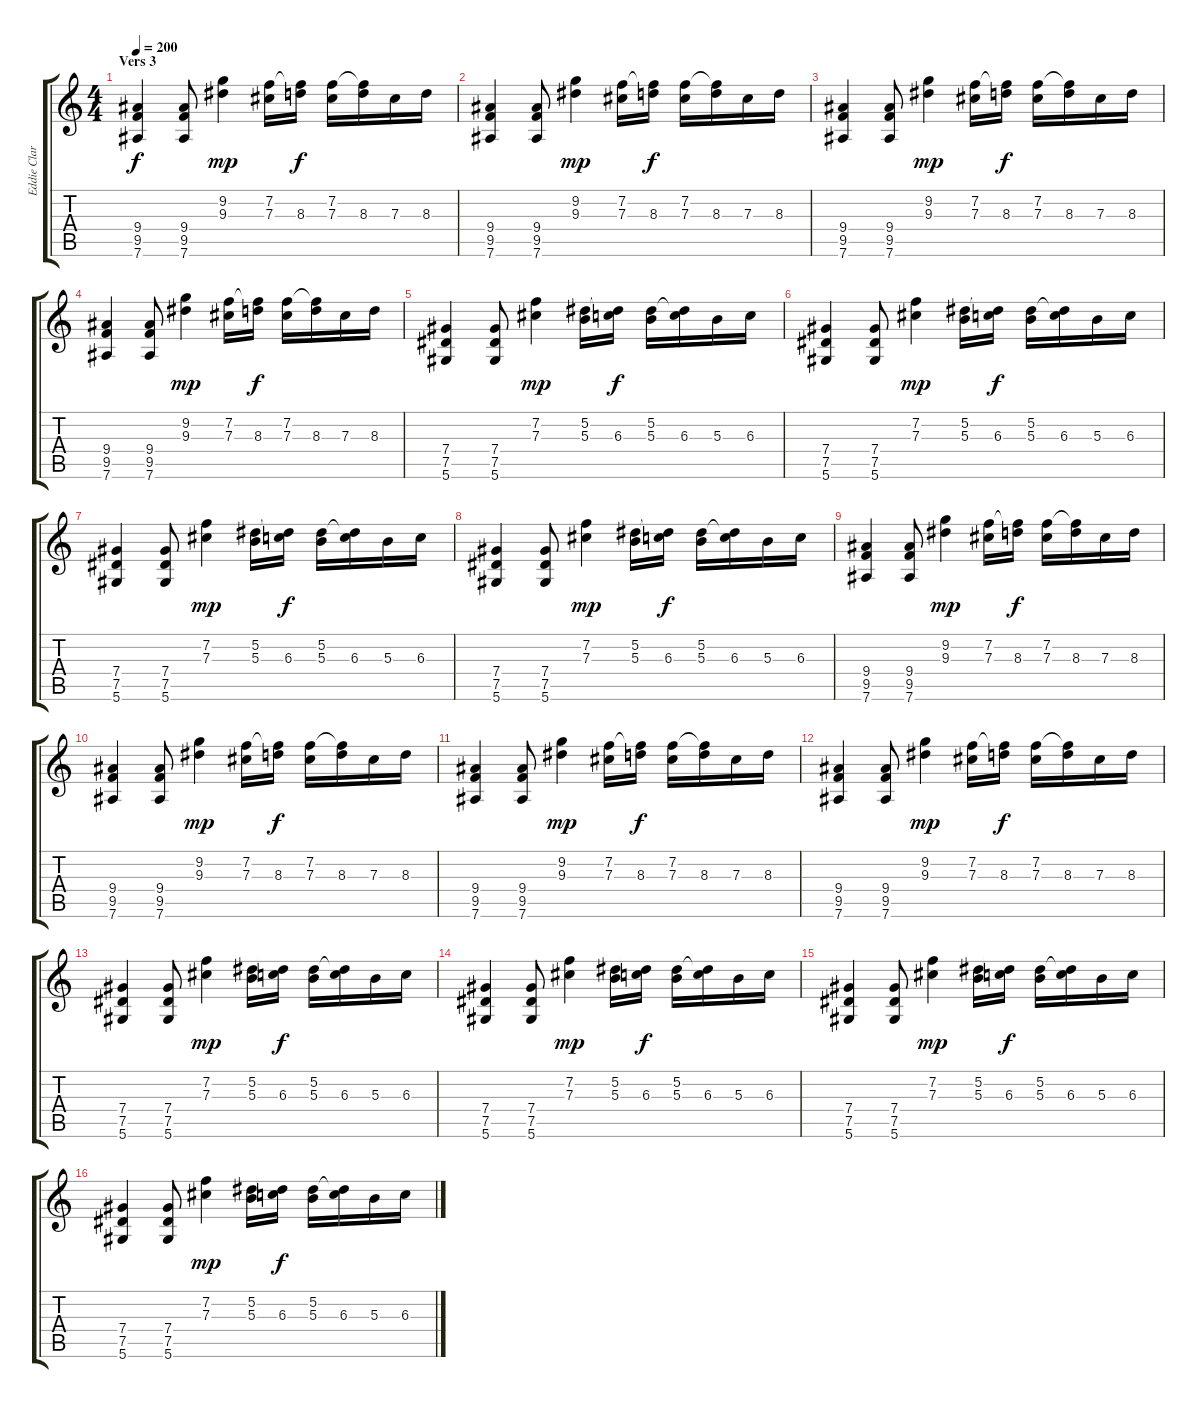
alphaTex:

\track ("Eddie Clarke" "Eddie Clar") {instrument distortionguitar}
\staff {score tabs}
\tuning (Eb4 Bb3 Gb3 Db3 Ab2 Eb2) {hide}
\ts (4 4)
\section ("" "Vers 3")
\tempo 200
\clef g2
\ks c
(9.4 9.5 7.6).4{dy f} (9.4 9.5 7.6).8 (9.2 9.3).4{dy mp} (7.2 7.3).16 (7.2{t} 8.3).16{dy f} (7.2 7.3).16 (7.2{t} 8.3).16 7.3.16 8.3.16 |
(9.4 9.5 7.6).4 (9.4 9.5 7.6).8 (9.2 9.3).4{dy mp} (7.2 7.3).16 (7.2{t} 8.3).16{dy f} (7.2 7.3).16 (7.2{t} 8.3).16 7.3.16 8.3.16 |
(9.4 9.5 7.6).4 (9.4 9.5 7.6).8 (9.2 9.3).4{dy mp} (7.2 7.3).16 (7.2{t} 8.3).16{dy f} (7.2 7.3).16 (7.2{t} 8.3).16 7.3.16 8.3.16 |
(9.4 9.5 7.6).4 (9.4 9.5 7.6).8 (9.2 9.3).4{dy mp} (7.2 7.3).16 (7.2{t} 8.3).16{dy f} (7.2 7.3).16 (7.2{t} 8.3).16 7.3.16 8.3.16 |
(7.4 7.5 5.6).4 (7.4 7.5 5.6).8 (7.2 7.3).4{dy mp} (5.2 5.3).16 (5.2{t} 6.3).16{dy f} (5.2 5.3).16 (5.2{t} 6.3).16 5.3.16 6.3.16 |
(7.4 7.5 5.6).4 (7.4 7.5 5.6).8 (7.2 7.3).4{dy mp} (5.2 5.3).16 (5.2{t} 6.3).16{dy f} (5.2 5.3).16 (5.2{t} 6.3).16 5.3.16 6.3.16 |
(7.4 7.5 5.6).4 (7.4 7.5 5.6).8 (7.2 7.3).4{dy mp} (5.2 5.3).16 (5.2{t} 6.3).16{dy f} (5.2 5.3).16 (5.2{t} 6.3).16 5.3.16 6.3.16 |
(7.4 7.5 5.6).4 (7.4 7.5 5.6).8 (7.2 7.3).4{dy mp} (5.2 5.3).16 (5.2{t} 6.3).16{dy f} (5.2 5.3).16 (5.2{t} 6.3).16 5.3.16 6.3.16 |
(9.4 9.5 7.6).4 (9.4 9.5 7.6).8 (9.2 9.3).4{dy mp} (7.2 7.3).16 (7.2{t} 8.3).16{dy f} (7.2 7.3).16 (7.2{t} 8.3).16 7.3.16 8.3.16 |
(9.4 9.5 7.6).4 (9.4 9.5 7.6).8 (9.2 9.3).4{dy mp} (7.2 7.3).16 (7.2{t} 8.3).16{dy f} (7.2 7.3).16 (7.2{t} 8.3).16 7.3.16 8.3.16 |
(9.4 9.5 7.6).4 (9.4 9.5 7.6).8 (9.2 9.3).4{dy mp} (7.2 7.3).16 (7.2{t} 8.3).16{dy f} (7.2 7.3).16 (7.2{t} 8.3).16 7.3.16 8.3.16 |
(9.4 9.5 7.6).4 (9.4 9.5 7.6).8 (9.2 9.3).4{dy mp} (7.2 7.3).16 (7.2{t} 8.3).16{dy f} (7.2 7.3).16 (7.2{t} 8.3).16 7.3.16 8.3.16 |
(7.4 7.5 5.6).4 (7.4 7.5 5.6).8 (7.2 7.3).4{dy mp} (5.2 5.3).16 (5.2{t} 6.3).16{dy f} (5.2 5.3).16 (5.2{t} 6.3).16 5.3.16 6.3.16 |
(7.4 7.5 5.6).4 (7.4 7.5 5.6).8 (7.2 7.3).4{dy mp} (5.2 5.3).16 (5.2{t} 6.3).16{dy f} (5.2 5.3).16 (5.2{t} 6.3).16 5.3.16 6.3.16 |
(7.4 7.5 5.6).4 (7.4 7.5 5.6).8 (7.2 7.3).4{dy mp} (5.2 5.3).16 (5.2{t} 6.3).16{dy f} (5.2 5.3).16 (5.2{t} 6.3).16 5.3.16 6.3.16 |
(7.4 7.5 5.6).4 (7.4 7.5 5.6).8 (7.2 7.3).4{dy mp} (5.2 5.3).16 (5.2{t} 6.3).16{dy f} (5.2 5.3).16 (5.2{t} 6.3).16 5.3.16 6.3.16
